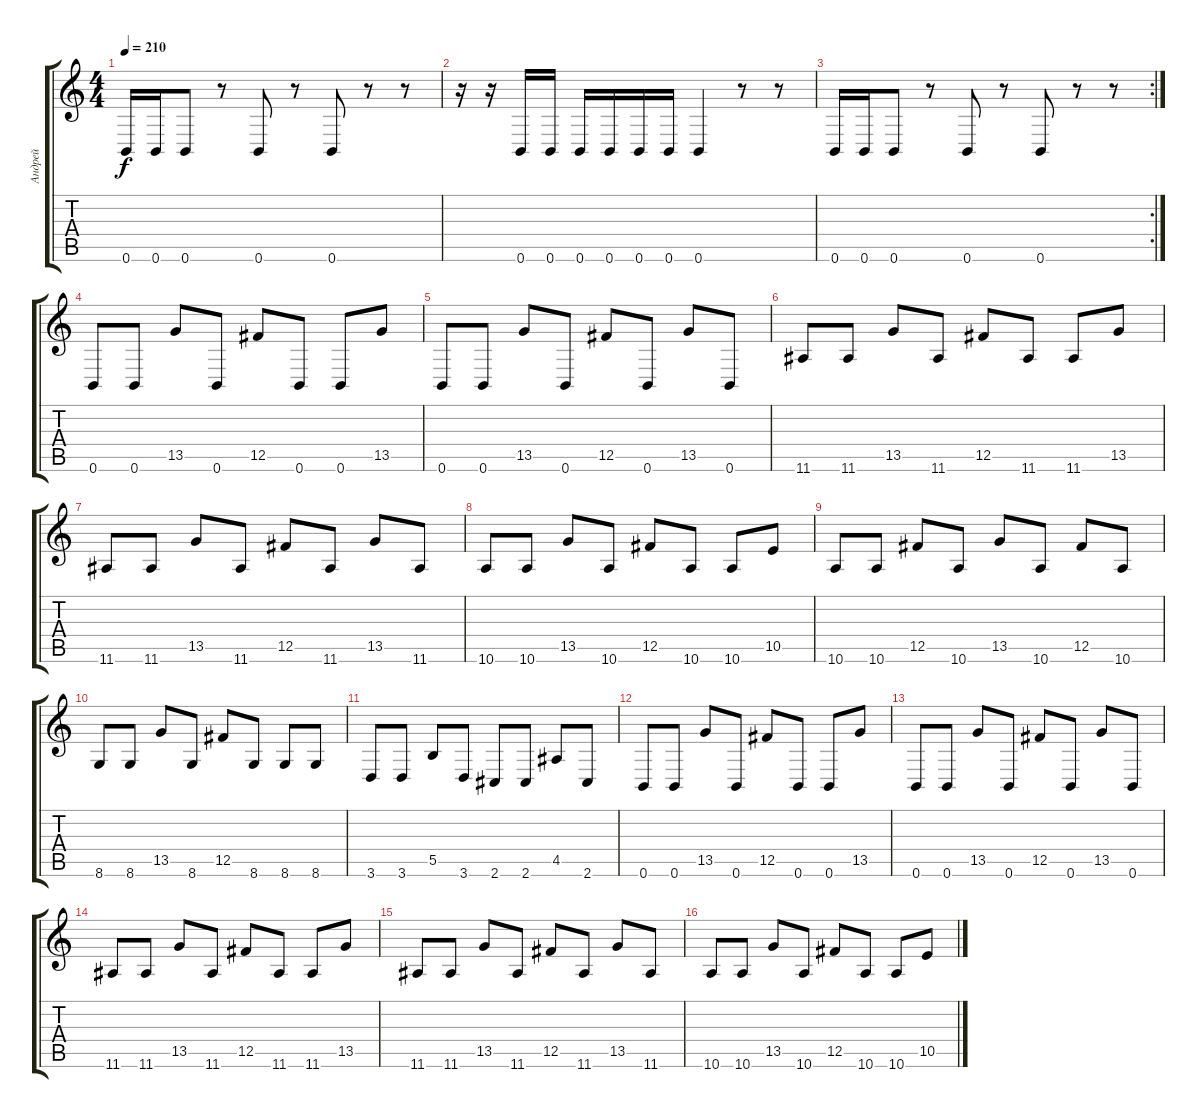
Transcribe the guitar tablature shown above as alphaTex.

\track ("Андрей" "Андрей") {instrument overdrivenguitar}
\staff {score tabs}
\tuning (Db4 Ab3 E3 B2 Gb2 B1) {hide}
\ts (4 4)
\tempo 210
\clef g2
\ks c
0.6.16{dy f} 0.6.16 0.6.8 r.8 0.6.8 r.8 0.6.8 r.8 r.8 |
r.16 r.16 0.6.16 0.6.16 0.6.16 0.6.16 0.6.16 0.6.16 0.6.4 r.8 r.8 |
\rc 2
0.6.16 0.6.16 0.6.8 r.8 0.6.8 r.8 0.6.8 r.8 r.8 |
0.6.8 0.6.8 13.5.8 0.6.8 12.5.8 0.6.8 0.6.8 13.5.8 |
0.6.8 0.6.8 13.5.8 0.6.8 12.5.8 0.6.8 13.5.8 0.6.8 |
11.6.8 11.6.8 13.5.8 11.6.8 12.5.8 11.6.8 11.6.8 13.5.8 |
11.6.8 11.6.8 13.5.8 11.6.8 12.5.8 11.6.8 13.5.8 11.6.8 |
10.6.8 10.6.8 13.5.8 10.6.8 12.5.8 10.6.8 10.6.8 10.5.8 |
10.6.8 10.6.8 12.5.8 10.6.8 13.5.8 10.6.8 12.5.8 10.6.8 |
8.6.8 8.6.8 13.5.8 8.6.8 12.5.8 8.6.8 8.6.8 8.6.8 |
3.6.8 3.6.8 5.5.8 3.6.8 2.6.8 2.6.8 4.5.8 2.6.8 |
0.6.8 0.6.8 13.5.8 0.6.8 12.5.8 0.6.8 0.6.8 13.5.8 |
0.6.8 0.6.8 13.5.8 0.6.8 12.5.8 0.6.8 13.5.8 0.6.8 |
11.6.8 11.6.8 13.5.8 11.6.8 12.5.8 11.6.8 11.6.8 13.5.8 |
11.6.8 11.6.8 13.5.8 11.6.8 12.5.8 11.6.8 13.5.8 11.6.8 |
10.6.8 10.6.8 13.5.8 10.6.8 12.5.8 10.6.8 10.6.8 10.5.8
